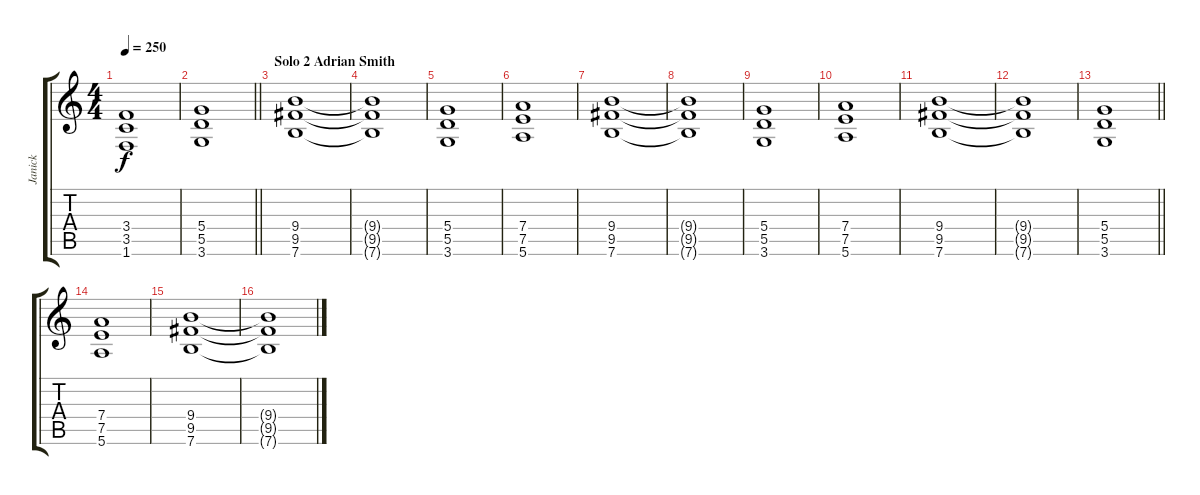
\track ("Janick" "Janick") {instrument distortionguitar}
\staff {score tabs}
\tuning (E4 B3 G3 D3 A2 E2) {hide}
\ts (4 4)
\tempo 250
\clef g2
\ks c
(3.4 3.5 1.6).1{dy f} |
\barLineRight lightlight
(5.4 5.5 3.6).1 |
\section ("" "Solo 2 Adrian Smith")
(9.4 9.5 7.6).1 |
(9.4{t} 9.5{t} 7.6{t}).1 |
(5.4 5.5 3.6).1 |
(7.4 7.5 5.6).1 |
(9.4 9.5 7.6).1 |
(9.4{t} 9.5{t} 7.6{t}).1 |
(5.4 5.5 3.6).1 |
(7.4 7.5 5.6).1 |
(9.4 9.5 7.6).1 |
(9.4{t} 9.5{t} 7.6{t}).1 |
\barLineRight lightlight
(5.4 5.5 3.6).1 |
(7.4 7.5 5.6).1 |
(9.4 9.5 7.6).1 |
(9.4{t} 9.5{t} 7.6{t}).1
